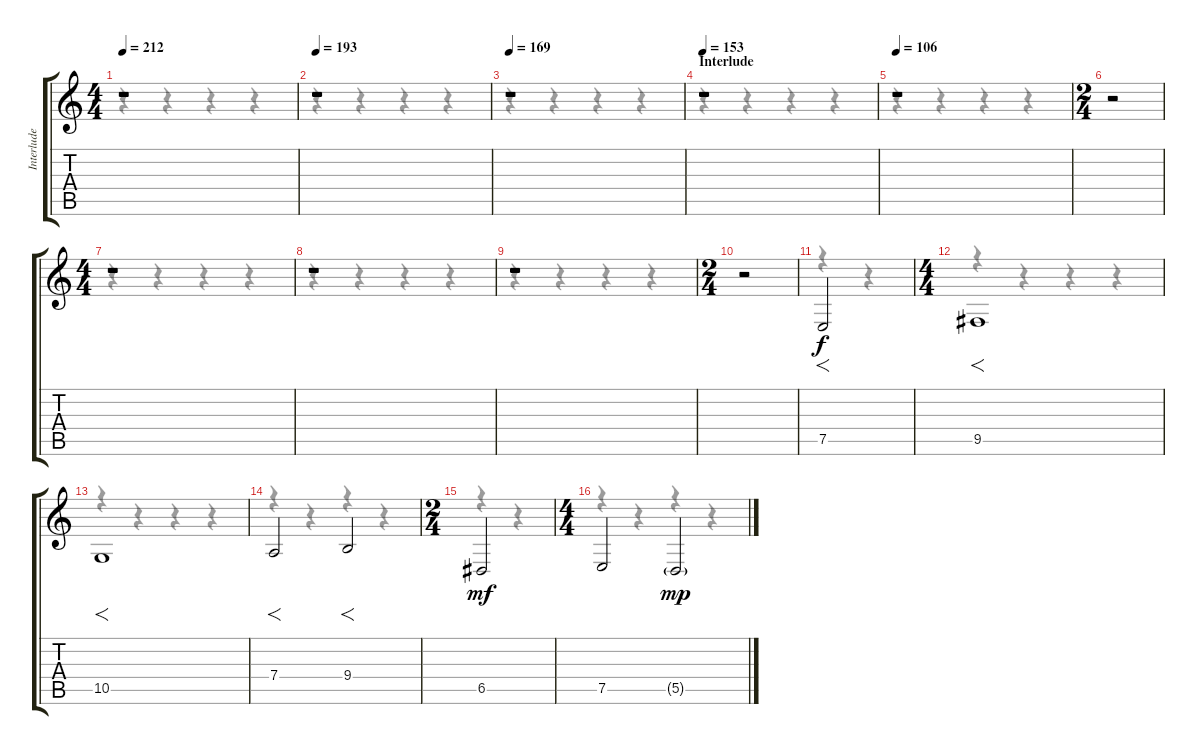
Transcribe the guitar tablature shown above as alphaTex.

\track ("Interlude Swell" "Interlude ") {instrument tremolostrings}
\staff {score tabs}
\tuning (E4 B3 G3 D3 A2 E2) {hide}
\voice
\ts (4 4)
\tempo 212
\clef g2
\ks c
r.1{dy f} |
\tempo 193
r.1 |
\tempo 169
r.1 |
\section ("" "Interlude")
\tempo 153
r.1 |
\tempo 106
r.1 |
\ts (2 4)
r.2 |
\ts (4 4)
r.1 |
r.1 |
r.1 |
\ts (2 4)
r.2 |
7.5.2{f} |
\ts (4 4)
9.5.1{f} |
10.5.1{f} |
7.4.2{f} 9.4.2{f} |
\ts (2 4)
6.5.2{dy mf} |
\ts (4 4)
7.5.2 5.5{g}.2{dy mp}
\voice
\clef g2
\ottava regular
\simile none
\ks c
r.4{dy f} r.4 r.4 r.4 |
r.4 r.4 r.4 r.4 |
r.4 r.4 r.4 r.4 |
r.4 r.4 r.4 r.4 |
r.4 r.4 r.4 r.4 |
|
r.4 r.4 r.4 r.4 |
r.4 r.4 r.4 r.4 |
r.4 r.4 r.4 r.4 |
|
r.4 r.4 |
r.4 r.4 r.4 r.4 |
r.4 r.4 r.4 r.4 |
r.4 r.4 r.4 r.4 |
r.4 r.4 |
r.4 r.4 r.4 r.4
